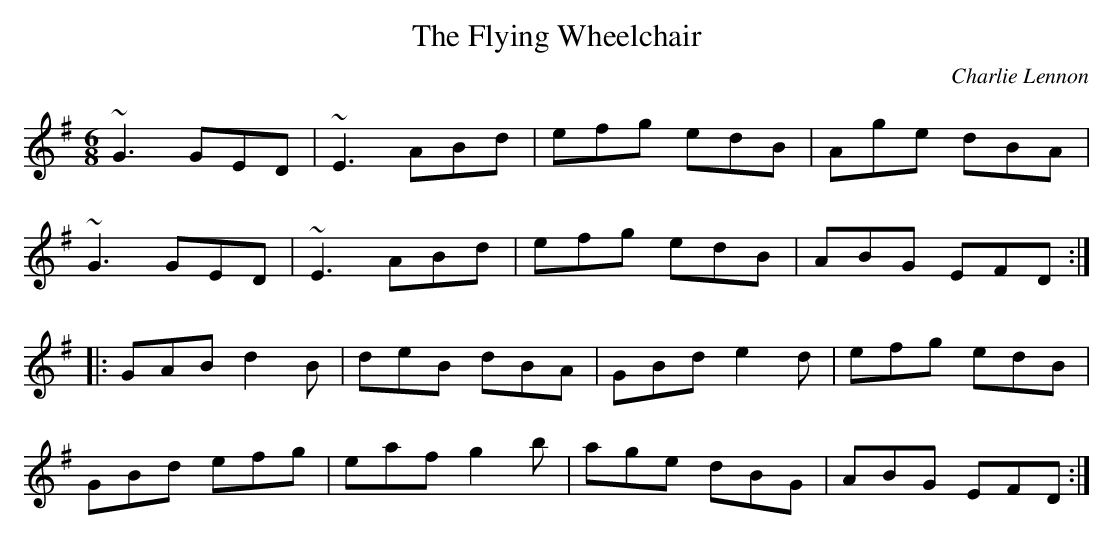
X:1
T:Flying Wheelchair, The
C:Charlie Lennon
M:6/8
L:1/8
K:G
~G3 GED | ~E3 ABd | efg edB | Age dBA |
~G3 GED | ~E3 ABd | efg edB | ABG EFD :|
|: GAB d2B | deB dBA | GBd e2d | efg edB |
GBd efg | eaf g2b | age dBG | ABG EFD :|
